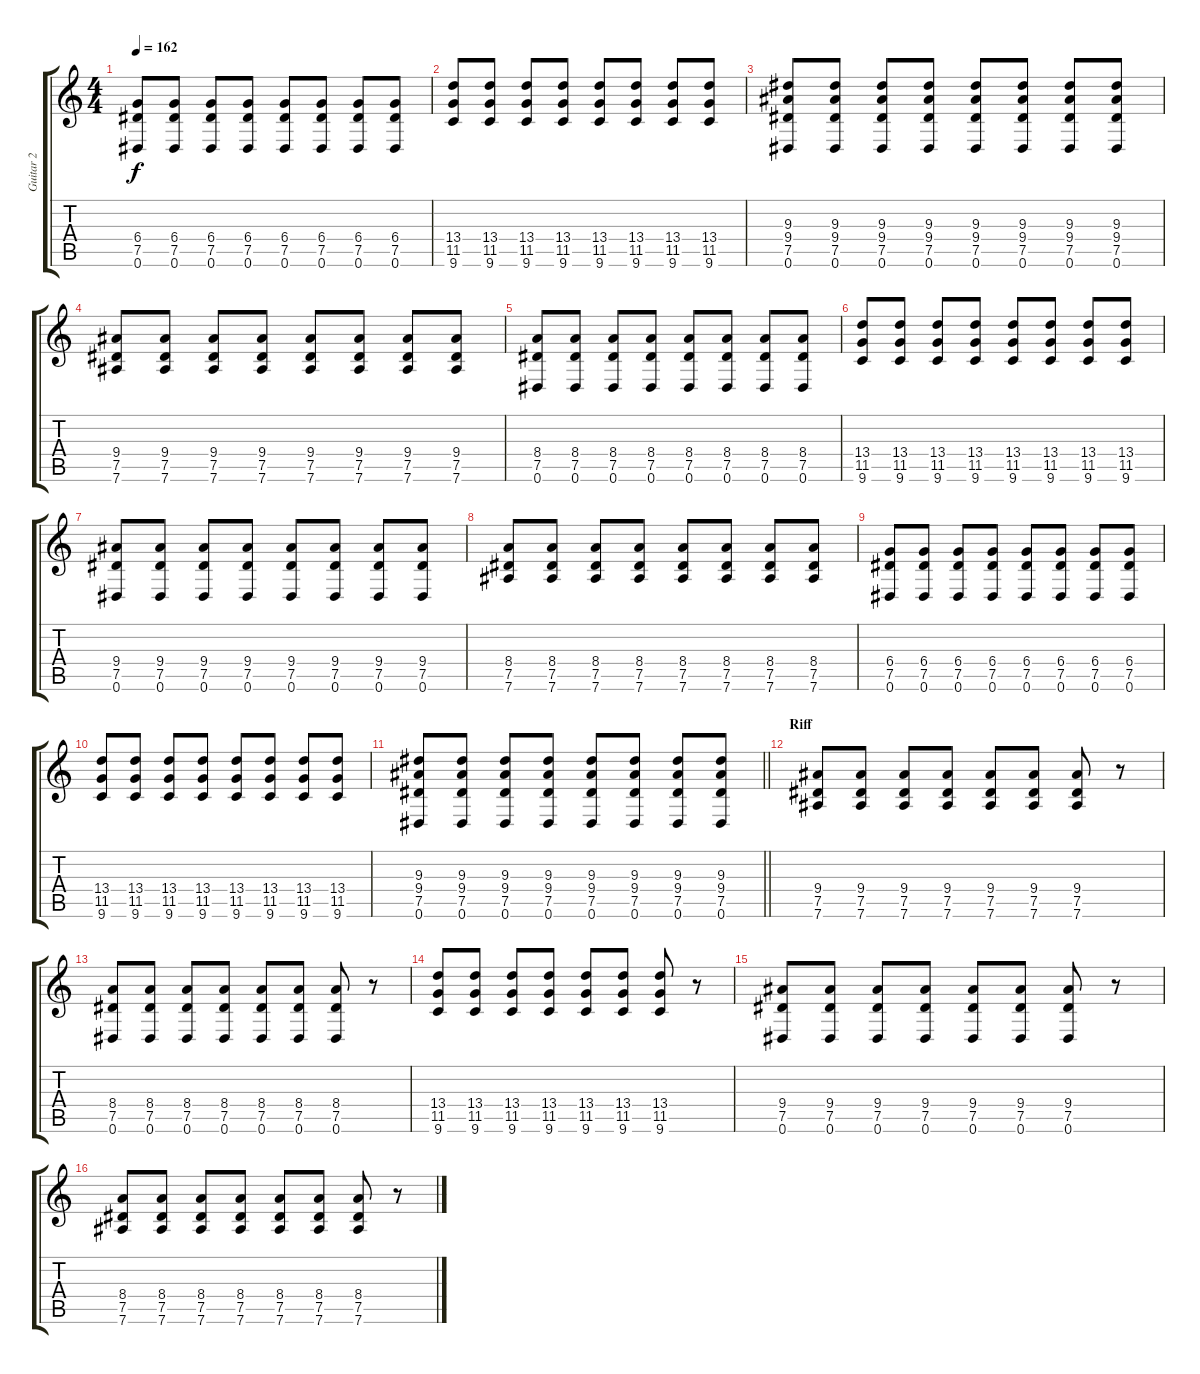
\track ("Guitar 2" "Guitar 2") {instrument distortionguitar}
\staff {score tabs}
\tuning (Eb4 Bb3 Gb3 Db3 Ab2 Eb2) {hide}
\ts (4 4)
\tempo 162
\clef g2
\ks c
(6.4 7.5 0.6).8{dy f} (6.4 7.5 0.6).8 (6.4 7.5 0.6).8 (6.4 7.5 0.6).8 (6.4 7.5 0.6).8 (6.4 7.5 0.6).8 (6.4 7.5 0.6).8 (6.4 7.5 0.6).8 |
(13.4 11.5 9.6).8 (13.4 11.5 9.6).8 (13.4 11.5 9.6).8 (13.4 11.5 9.6).8 (13.4 11.5 9.6).8 (13.4 11.5 9.6).8 (13.4 11.5 9.6).8 (13.4 11.5 9.6).8 |
(9.3 9.4 7.5 0.6).8 (9.3 9.4 7.5 0.6).8 (9.3 9.4 7.5 0.6).8 (9.3 9.4 7.5 0.6).8 (9.3 9.4 7.5 0.6).8 (9.3 9.4 7.5 0.6).8 (9.3 9.4 7.5 0.6).8 (9.3 9.4 7.5 0.6).8 |
(9.4 7.5 7.6).8 (9.4 7.5 7.6).8 (9.4 7.5 7.6).8 (9.4 7.5 7.6).8 (9.4 7.5 7.6).8 (9.4 7.5 7.6).8 (9.4 7.5 7.6).8 (9.4 7.5 7.6).8 |
(8.4 7.5 0.6).8 (8.4 7.5 0.6).8 (8.4 7.5 0.6).8 (8.4 7.5 0.6).8 (8.4 7.5 0.6).8 (8.4 7.5 0.6).8 (8.4 7.5 0.6).8 (8.4 7.5 0.6).8 |
(13.4 11.5 9.6).8 (13.4 11.5 9.6).8 (13.4 11.5 9.6).8 (13.4 11.5 9.6).8 (13.4 11.5 9.6).8 (13.4 11.5 9.6).8 (13.4 11.5 9.6).8 (13.4 11.5 9.6).8 |
(9.4 7.5 0.6).8 (9.4 7.5 0.6).8 (9.4 7.5 0.6).8 (9.4 7.5 0.6).8 (9.4 7.5 0.6).8 (9.4 7.5 0.6).8 (9.4 7.5 0.6).8 (9.4 7.5 0.6).8 |
(8.4 7.5 7.6).8 (8.4 7.5 7.6).8 (8.4 7.5 7.6).8 (8.4 7.5 7.6).8 (8.4 7.5 7.6).8 (8.4 7.5 7.6).8 (8.4 7.5 7.6).8 (8.4 7.5 7.6).8 |
(6.4 7.5 0.6).8 (6.4 7.5 0.6).8 (6.4 7.5 0.6).8 (6.4 7.5 0.6).8 (6.4 7.5 0.6).8 (6.4 7.5 0.6).8 (6.4 7.5 0.6).8 (6.4 7.5 0.6).8 |
(13.4 11.5 9.6).8 (13.4 11.5 9.6).8 (13.4 11.5 9.6).8 (13.4 11.5 9.6).8 (13.4 11.5 9.6).8 (13.4 11.5 9.6).8 (13.4 11.5 9.6).8 (13.4 11.5 9.6).8 |
\barLineRight lightlight
(9.3 9.4 7.5 0.6).8 (9.3 9.4 7.5 0.6).8 (9.3 9.4 7.5 0.6).8 (9.3 9.4 7.5 0.6).8 (9.3 9.4 7.5 0.6).8 (9.3 9.4 7.5 0.6).8 (9.3 9.4 7.5 0.6).8 (9.3 9.4 7.5 0.6).8 |
\section ("" "Riff")
(9.4 7.5 7.6).8 (9.4 7.5 7.6).8 (9.4 7.5 7.6).8 (9.4 7.5 7.6).8 (9.4 7.5 7.6).8 (9.4 7.5 7.6).8 (9.4 7.5 7.6).8 r.8 |
(8.4 7.5 0.6).8 (8.4 7.5 0.6).8 (8.4 7.5 0.6).8 (8.4 7.5 0.6).8 (8.4 7.5 0.6).8 (8.4 7.5 0.6).8 (8.4 7.5 0.6).8 r.8 |
(13.4 11.5 9.6).8 (13.4 11.5 9.6).8 (13.4 11.5 9.6).8 (13.4 11.5 9.6).8 (13.4 11.5 9.6).8 (13.4 11.5 9.6).8 (13.4 11.5 9.6).8 r.8 |
(9.4 7.5 0.6).8 (9.4 7.5 0.6).8 (9.4 7.5 0.6).8 (9.4 7.5 0.6).8 (9.4 7.5 0.6).8 (9.4 7.5 0.6).8 (9.4 7.5 0.6).8 r.8 |
(8.4 7.5 7.6).8 (8.4 7.5 7.6).8 (8.4 7.5 7.6).8 (8.4 7.5 7.6).8 (8.4 7.5 7.6).8 (8.4 7.5 7.6).8 (8.4 7.5 7.6).8 r.8
